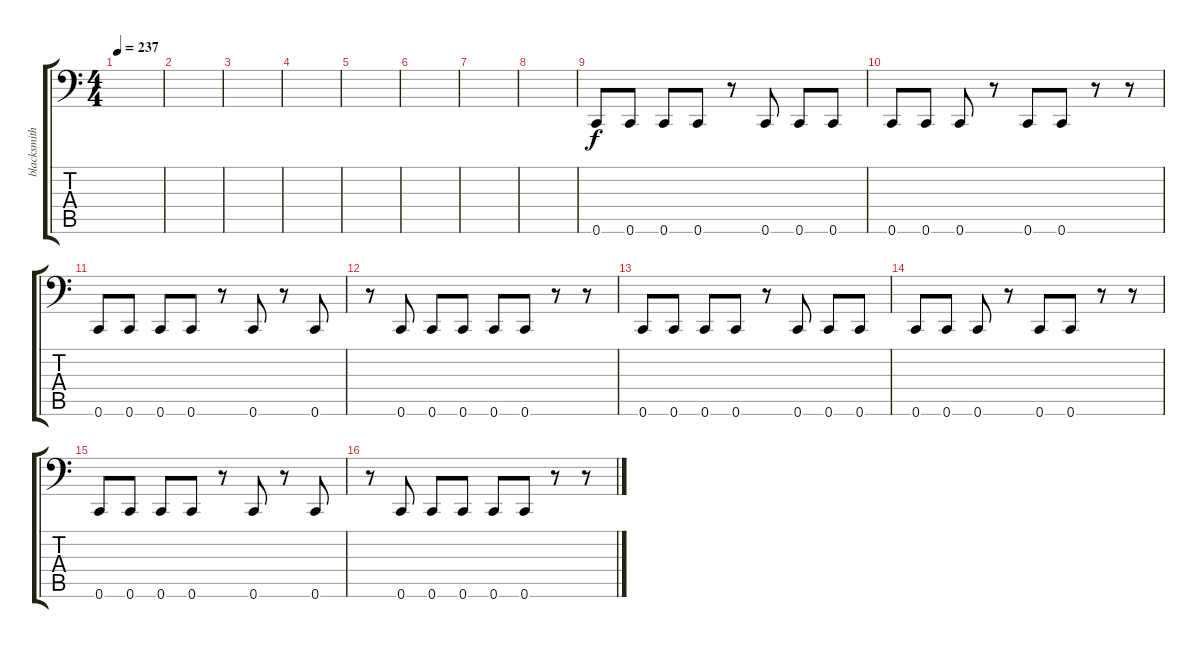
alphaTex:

\track ("blacksmith" "blacksmith") {instrument electricbassfinger}
\staff {score tabs}
\tuning (D3 A2 F2 C2 G1 C1) {hide}
\ts (4 4)
\tempo 237
\clef f4
\ks c
|
|
|
|
|
|
|
|
0.6.8 0.6.8 0.6.8 0.6.8 r.8 0.6.8 0.6.8 0.6.8 |
0.6.8 0.6.8 0.6.8 r.8 0.6.8 0.6.8 r.8 r.8 |
0.6.8 0.6.8 0.6.8 0.6.8 r.8 0.6.8 r.8 0.6.8 |
r.8 0.6.8 0.6.8 0.6.8 0.6.8 0.6.8 r.8 r.8 |
0.6.8 0.6.8 0.6.8 0.6.8 r.8 0.6.8 0.6.8 0.6.8 |
0.6.8 0.6.8 0.6.8 r.8 0.6.8 0.6.8 r.8 r.8 |
0.6.8 0.6.8 0.6.8 0.6.8 r.8 0.6.8 r.8 0.6.8 |
r.8 0.6.8 0.6.8 0.6.8 0.6.8 0.6.8 r.8 r.8
